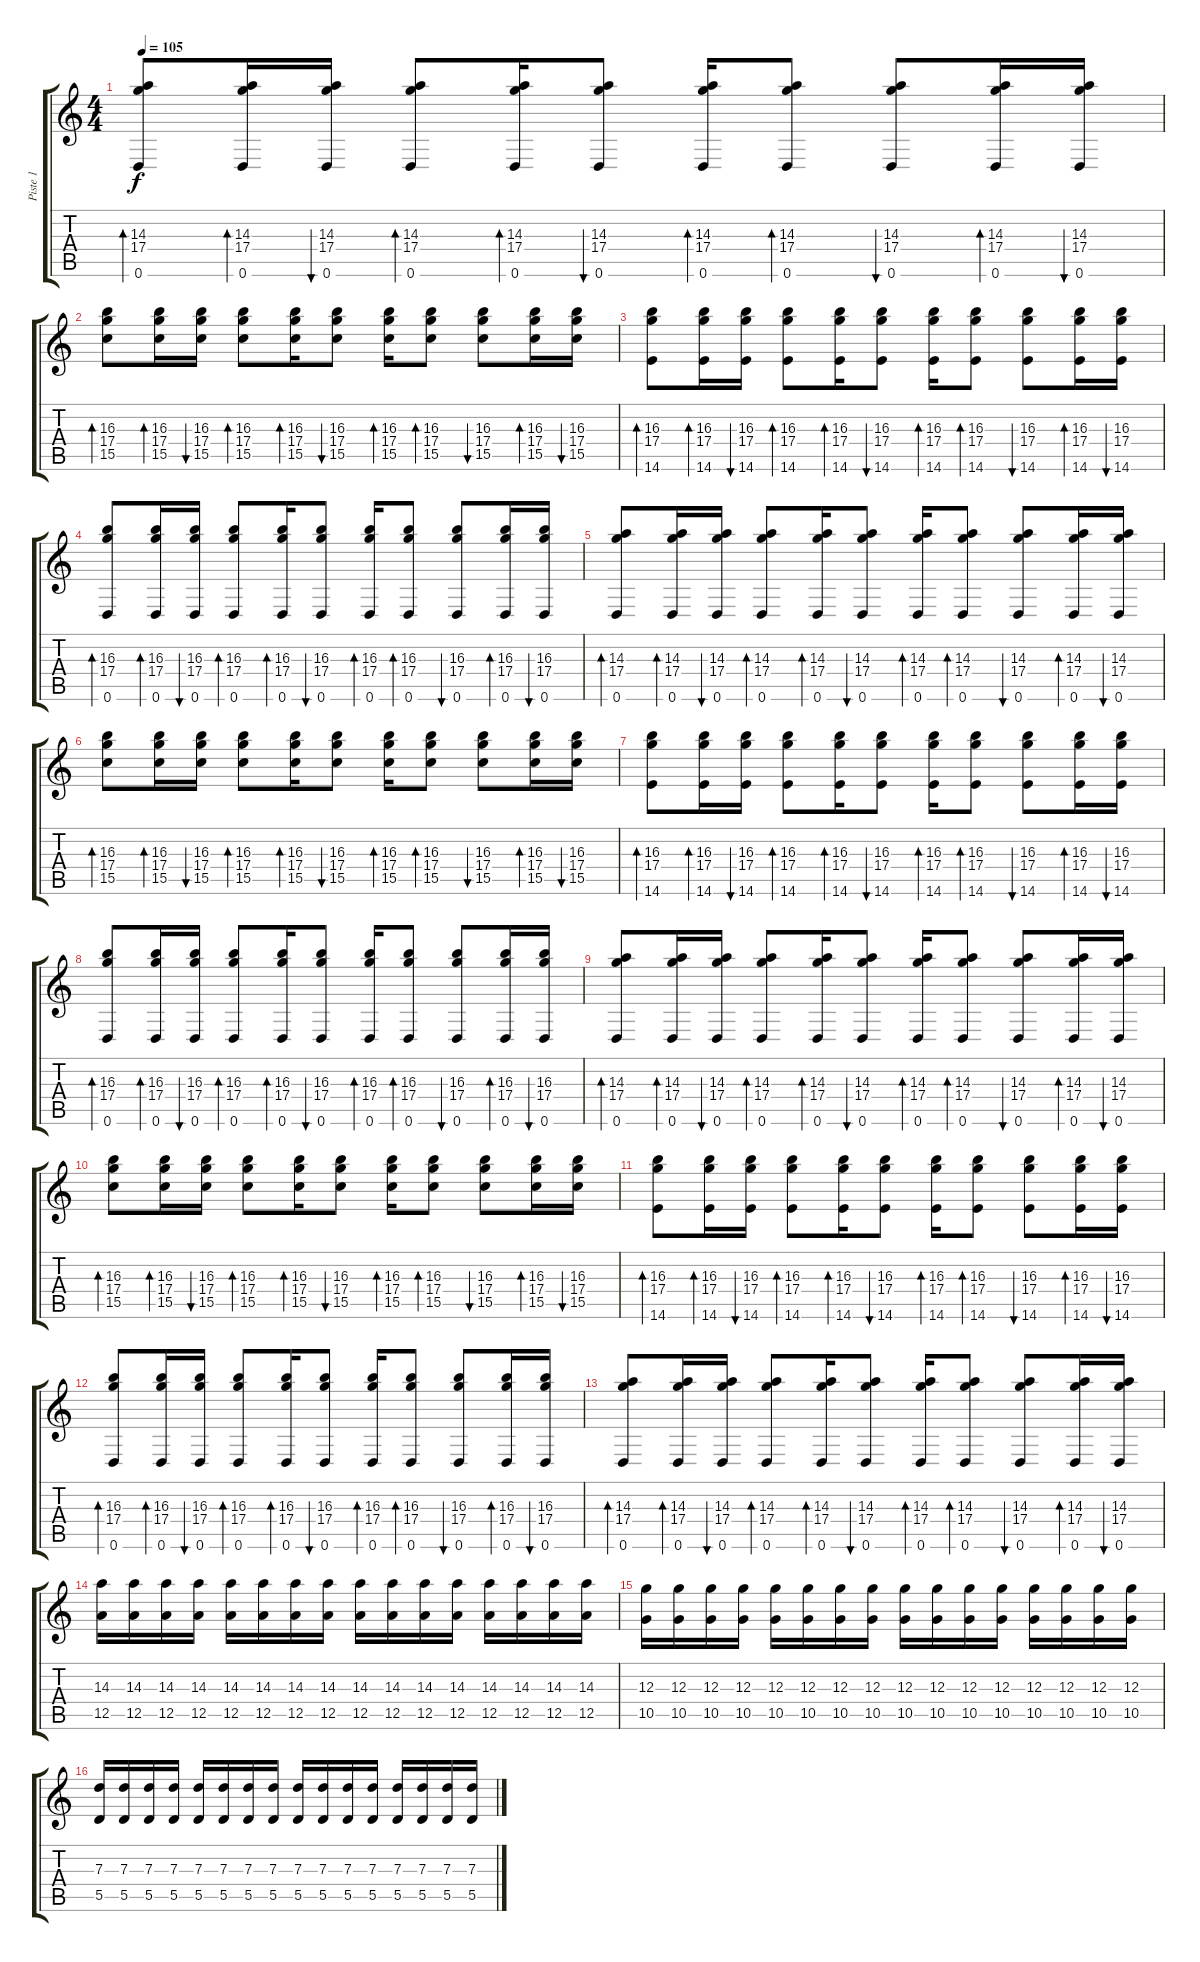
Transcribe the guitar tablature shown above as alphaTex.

\track ("Piste 1" "Piste 1") {instrument acousticguitarnylon}
\staff {score tabs}
\tuning (E4 B3 G3 D3 A2 D2) {hide}
\ts (4 4)
\tempo 105
\clef g2
\ks c
(14.3 17.4 0.6).8{bd 60 dy f} (14.3 17.4 0.6).16{bd 60} (14.3 17.4 0.6).16{bu 60} (14.3 17.4 0.6).8{bd 60} (14.3 17.4 0.6).16{bd 60} (14.3 17.4 0.6).8{bu 60} (14.3 17.4 0.6).16{bd 60} (14.3 17.4 0.6).8{bd 60} (14.3 17.4 0.6).8{bu 60} (14.3 17.4 0.6).16{bd 60} (14.3 17.4 0.6).16{bu 60} |
(16.3 17.4 15.5).8{bd 60} (16.3 17.4 15.5).16{bd 60} (16.3 17.4 15.5).16{bu 60} (16.3 17.4 15.5).8{bd 60} (16.3 17.4 15.5).16{bd 60} (16.3 17.4 15.5).8{bu 60} (16.3 17.4 15.5).16{bd 60} (16.3 17.4 15.5).8{bd 60} (16.3 17.4 15.5).8{bu 60} (16.3 17.4 15.5).16{bd 60} (16.3 17.4 15.5).16{bu 60} |
(16.3 17.4 14.6).8{bd 60} (16.3 17.4 14.6).16{bd 60} (16.3 17.4 14.6).16{bu 60} (16.3 17.4 14.6).8{bd 60} (16.3 17.4 14.6).16{bd 60} (16.3 17.4 14.6).8{bu 60} (16.3 17.4 14.6).16{bd 60} (16.3 17.4 14.6).8{bd 60} (16.3 17.4 14.6).8{bu 60} (16.3 17.4 14.6).16{bd 60} (16.3 17.4 14.6).16{bu 60} |
(16.3 17.4 0.6).8{bd 60} (16.3 17.4 0.6).16{bd 60} (16.3 17.4 0.6).16{bu 60} (16.3 17.4 0.6).8{bd 60} (16.3 17.4 0.6).16{bd 60} (16.3 17.4 0.6).8{bu 60} (16.3 17.4 0.6).16{bd 60} (16.3 17.4 0.6).8{bd 60} (16.3 17.4 0.6).8{bu 60} (16.3 17.4 0.6).16{bd 60} (16.3 17.4 0.6).16{bu 60} |
(14.3 17.4 0.6).8{bd 60} (14.3 17.4 0.6).16{bd 60} (14.3 17.4 0.6).16{bu 60} (14.3 17.4 0.6).8{bd 60} (14.3 17.4 0.6).16{bd 60} (14.3 17.4 0.6).8{bu 60} (14.3 17.4 0.6).16{bd 60} (14.3 17.4 0.6).8{bd 60} (14.3 17.4 0.6).8{bu 60} (14.3 17.4 0.6).16{bd 60} (14.3 17.4 0.6).16{bu 60} |
(16.3 17.4 15.5).8{bd 60} (16.3 17.4 15.5).16{bd 60} (16.3 17.4 15.5).16{bu 60} (16.3 17.4 15.5).8{bd 60} (16.3 17.4 15.5).16{bd 60} (16.3 17.4 15.5).8{bu 60} (16.3 17.4 15.5).16{bd 60} (16.3 17.4 15.5).8{bd 60} (16.3 17.4 15.5).8{bu 60} (16.3 17.4 15.5).16{bd 60} (16.3 17.4 15.5).16{bu 60} |
(16.3 17.4 14.6).8{bd 60} (16.3 17.4 14.6).16{bd 60} (16.3 17.4 14.6).16{bu 60} (16.3 17.4 14.6).8{bd 60} (16.3 17.4 14.6).16{bd 60} (16.3 17.4 14.6).8{bu 60} (16.3 17.4 14.6).16{bd 60} (16.3 17.4 14.6).8{bd 60} (16.3 17.4 14.6).8{bu 60} (16.3 17.4 14.6).16{bd 60} (16.3 17.4 14.6).16{bu 60} |
(16.3 17.4 0.6).8{bd 60} (16.3 17.4 0.6).16{bd 60} (16.3 17.4 0.6).16{bu 60} (16.3 17.4 0.6).8{bd 60} (16.3 17.4 0.6).16{bd 60} (16.3 17.4 0.6).8{bu 60} (16.3 17.4 0.6).16{bd 60} (16.3 17.4 0.6).8{bd 60} (16.3 17.4 0.6).8{bu 60} (16.3 17.4 0.6).16{bd 60} (16.3 17.4 0.6).16{bu 60} |
(14.3 17.4 0.6).8{bd 60} (14.3 17.4 0.6).16{bd 60} (14.3 17.4 0.6).16{bu 60} (14.3 17.4 0.6).8{bd 60} (14.3 17.4 0.6).16{bd 60} (14.3 17.4 0.6).8{bu 60} (14.3 17.4 0.6).16{bd 60} (14.3 17.4 0.6).8{bd 60} (14.3 17.4 0.6).8{bu 60} (14.3 17.4 0.6).16{bd 60} (14.3 17.4 0.6).16{bu 60} |
(16.3 17.4 15.5).8{bd 60} (16.3 17.4 15.5).16{bd 60} (16.3 17.4 15.5).16{bu 60} (16.3 17.4 15.5).8{bd 60} (16.3 17.4 15.5).16{bd 60} (16.3 17.4 15.5).8{bu 60} (16.3 17.4 15.5).16{bd 60} (16.3 17.4 15.5).8{bd 60} (16.3 17.4 15.5).8{bu 60} (16.3 17.4 15.5).16{bd 60} (16.3 17.4 15.5).16{bu 60} |
(16.3 17.4 14.6).8{bd 60} (16.3 17.4 14.6).16{bd 60} (16.3 17.4 14.6).16{bu 60} (16.3 17.4 14.6).8{bd 60} (16.3 17.4 14.6).16{bd 60} (16.3 17.4 14.6).8{bu 60} (16.3 17.4 14.6).16{bd 60} (16.3 17.4 14.6).8{bd 60} (16.3 17.4 14.6).8{bu 60} (16.3 17.4 14.6).16{bd 60} (16.3 17.4 14.6).16{bu 60} |
(16.3 17.4 0.6).8{bd 60} (16.3 17.4 0.6).16{bd 60} (16.3 17.4 0.6).16{bu 60} (16.3 17.4 0.6).8{bd 60} (16.3 17.4 0.6).16{bd 60} (16.3 17.4 0.6).8{bu 60} (16.3 17.4 0.6).16{bd 60} (16.3 17.4 0.6).8{bd 60} (16.3 17.4 0.6).8{bu 60} (16.3 17.4 0.6).16{bd 60} (16.3 17.4 0.6).16{bu 60} |
(14.3 17.4 0.6).8{bd 60} (14.3 17.4 0.6).16{bd 60} (14.3 17.4 0.6).16{bu 60} (14.3 17.4 0.6).8{bd 60} (14.3 17.4 0.6).16{bd 60} (14.3 17.4 0.6).8{bu 60} (14.3 17.4 0.6).16{bd 60} (14.3 17.4 0.6).8{bd 60} (14.3 17.4 0.6).8{bu 60} (14.3 17.4 0.6).16{bd 60} (14.3 17.4 0.6).16{bu 60} |
(14.3 12.5).16{instrument distortionguitar} (14.3 12.5).16 (14.3 12.5).16 (14.3 12.5).16 (14.3 12.5).16 (14.3 12.5).16 (14.3 12.5).16 (14.3 12.5).16 (14.3 12.5).16 (14.3 12.5).16 (14.3 12.5).16 (14.3 12.5).16 (14.3 12.5).16 (14.3 12.5).16 (14.3 12.5).16 (14.3 12.5).16 |
(12.3 10.5).16 (12.3 10.5).16 (12.3 10.5).16 (12.3 10.5).16 (12.3 10.5).16 (12.3 10.5).16 (12.3 10.5).16 (12.3 10.5).16 (12.3 10.5).16 (12.3 10.5).16 (12.3 10.5).16 (12.3 10.5).16 (12.3 10.5).16 (12.3 10.5).16 (12.3 10.5).16 (12.3 10.5).16 |
(7.3 5.5).16 (7.3 5.5).16 (7.3 5.5).16 (7.3 5.5).16 (7.3 5.5).16 (7.3 5.5).16 (7.3 5.5).16 (7.3 5.5).16 (7.3 5.5).16 (7.3 5.5).16 (7.3 5.5).16 (7.3 5.5).16 (7.3 5.5).16 (7.3 5.5).16 (7.3 5.5).16 (7.3 5.5).16
